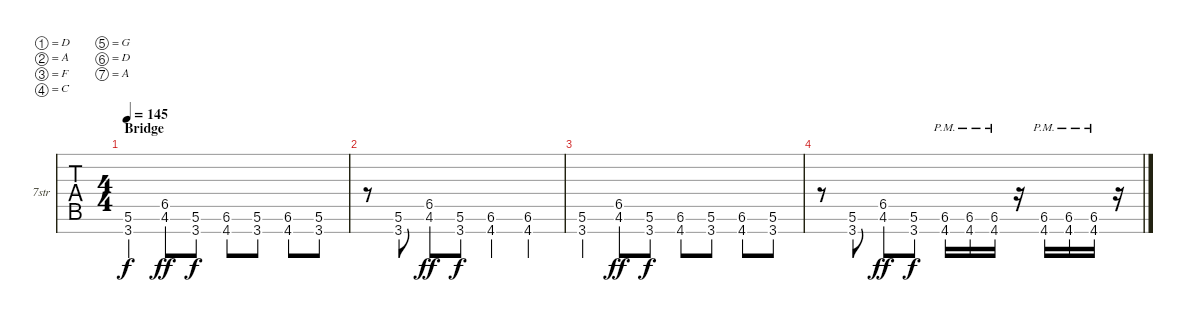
\bracketExtendMode groupsimilarinstruments
\firstSystemTrackNameOrientation horizontal
\otherSystemsTrackNameOrientation horizontal
\track ("7str" "7str") {solo instrument overdrivenguitar}
\staff {tabs}
\tuning (D4 A3 F3 C3 G2 D2 A1)
\ts (4 4)
\section ("" "Bridge")
\tempo 145
\clef g2
\scale
1.11728
\ks c
(3.7 5.6).4{dy f} (4.6 6.5).8{dy ff} (3.7 5.6).8{dy f} (6.6 4.7).8 (5.6 3.7).8 (6.6 4.7).8 (3.7 5.6).8 |
\scale
0.960908 r.8 (3.7 5.6).8 (4.6 6.5).8{dy ff} (3.7 5.6).8{dy f} (6.6 4.7).4 (4.7 6.6).4 |
\scale
0.960908 (3.7 5.6).4 (4.6 6.5).8{dy ff} (3.7 5.6).8{dy f} (6.6 4.7).8 (5.6 3.7).8 (6.6 4.7).8 (3.7 5.6).8 |
\scale
0.960908 r.8 (3.7 5.6).8 (4.6 6.5).8{dy ff} (3.7 5.6).8{dy f} (6.6{pm} 4.7{pm}).16 (4.7{pm} 6.6{pm}).16 (4.7{pm} 6.6{pm}).16 r.16 (6.6{pm} 4.7{pm}).16 (4.7{pm} 6.6{pm}).16 (4.7{pm} 6.6{pm}).16 r.16
